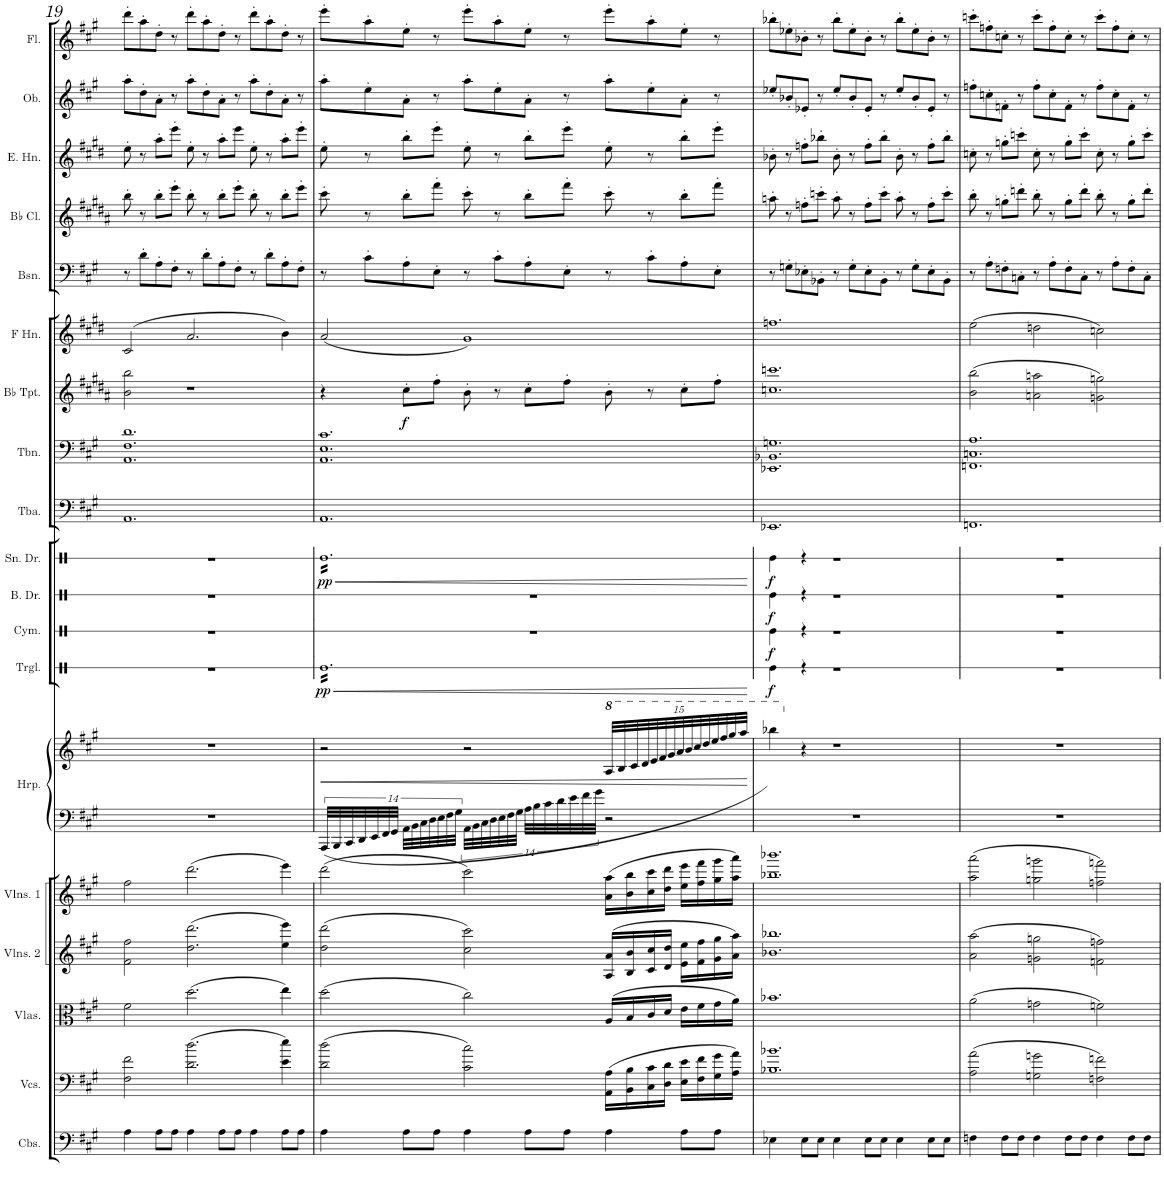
**kern	**kern	**kern	**kern	**kern	**kern	**kern	**dynam	**kern	**dynam	**kern	**dynam	**kern	**dynam	**kern	**dynam	**kern	**kern	**kern	**dynam	**kern	**kern	**kern	**kern	**kern	**kern
*part19	*part18	*part17	*part16	*part15	*part14	*part14	*part14	*part13	*part13	*part12	*part12	*part11	*part11	*part10	*part10	*part9	*part8	*part7	*part7	*part6	*part5	*part4	*part3	*part2	*part1
*staff20	*staff19	*staff18	*staff17	*staff16	*staff15	*staff14	*staff14/15	*staff13	*staff13	*staff12	*staff12	*staff11	*staff11	*staff10	*staff10	*staff9	*staff8	*staff7	*staff7	*staff6	*staff5	*staff4	*staff3	*staff2	*staff1
*I"Contrabasses	*I"Violoncellos	*I"Violas	*I"Violins 2	*I"Violins 1	*I"Harp	*	*	*I"Triangle	*	*I"Cymbal	*	*I"Bass Drum	*	*I"Snare Drum	*	*I"Tuba	*I"Trombone	*I"Bb Trumpet	*	*I"F Horn	*I"Bassoon	*I"Bb Clarinet	*I"English Horn	*I"Oboe	*I"Flute
*I'Cbs.	*I'Vcs.	*I'Vlas.	*I'Vlns. 2	*I'Vlns. 1	*I'Hrp.	*	*	*I'Trgl.	*	*I'Cym.	*	*I'B. Dr.	*	*I'Sn. Dr.	*	*I'Tba.	*I'Tbn.	*I'Bb Tpt.	*	*I'F Hn.	*I'Bsn.	*I'Bb Cl.	*I'E. Hn.	*I'Ob.	*I'Fl.
!!LO:PB:g=z
*clefF4	*clefF4	*clefC3	*clefG2	*clefG2	*clefF4	*clefG2	*	*clefX	*	*clefX	*	*clefX	*	*clefX	*	*clefF4	*clefF4	*clefG2	*	*clefG2	*clefF4	*clefG2	*clefG2	*clefG2	*clefG2
*Trd7c12	*	*	*	*	*	*	*	*	*	*	*	*	*	*	*	*	*	*Trd1c2	*	*Trd4c7	*	*Trd1c2	*Trd4c7	*	*
*k[f#c#g#]	*k[f#c#g#]	*k[f#c#g#]	*k[f#c#g#]	*k[f#c#g#]	*k[f#c#g#]	*k[f#c#g#]	*	*k[]	*	*k[]	*	*k[]	*	*k[]	*	*k[f#c#g#]	*k[f#c#g#]	*k[f#c#g#d#a#]	*	*k[f#c#g#d#]	*k[f#c#g#]	*k[f#c#g#d#a#]	*k[f#c#g#d#]	*k[f#c#g#]	*k[f#c#g#]
*M3/2	*M3/2	*M3/2	*M3/2	*M3/2	*M3/2	*M3/2	*	*M3/2	*	*M3/2	*	*M3/2	*	*M3/2	*	*M3/2	*M3/2	*M3/2	*	*M3/2	*M3/2	*M3/2	*M3/2	*M3/2	*M3/2
=19	=19	=19	=19	=19	=19	=19	=19	=19	=19	=19	=19	=19	=19	=19	=19	=19	=19	=19	=19	=19	=19	=19	=19	=19	=19
4A\	2F#\ 2f#\	2f#\	2f#\ 2ff#\	2ff#\	1.r	1.r	.	1.r	.	1.r	.	1.r	.	1.r	.	1.AA	1.AA 1.F# 1.d	2b\ 2bb\	.	(2c#/	8r	8bb'\	8ee'\	8aa'\L	8ddd'\L
.	.	.	.	.	.	.	.	.	.	.	.	.	.	.	.	.	.	.	.	.	8d'\L	8r	8r	8dd'\	8aa'\
8A\L	.	.	.	.	.	.	.	.	.	.	.	.	.	.	.	.	.	.	.	.	8A'\	8bb'\L	8aa'\L	8a'\J	8dd'\J
8A\J	.	.	.	.	.	.	.	.	.	.	.	.	.	.	.	.	.	.	.	.	8F#'\J	8eee'\J	8eee'\J	8r	8r
4A\	(2.d\ 2.dd\	(2.dd\	(2.dd\ 2.ddd\	(2.ddd\	.	.	.	.	.	.	.	.	.	.	.	.	.	1r	.	2.a/	8r	8bb'\	8ee'\	8aa'\L	8ddd'\L
.	.	.	.	.	.	.	.	.	.	.	.	.	.	.	.	.	.	.	.	.	8d'\L	8r	8r	8dd'\	8aa'\
8A\L	.	.	.	.	.	.	.	.	.	.	.	.	.	.	.	.	.	.	.	.	8A'\	8bb'\L	8aa'\L	8a'\J	8dd'\J
8A\J	.	.	.	.	.	.	.	.	.	.	.	.	.	.	.	.	.	.	.	.	8F#'\J	8eee'\J	8eee\J	8r	8r
4A\	.	.	.	.	.	.	.	.	.	.	.	.	.	.	.	.	.	.	.	.	8r	8bb'\	8ee'\	8aa'\L	8ddd'\L
.	.	.	.	.	.	.	.	.	.	.	.	.	.	.	.	.	.	.	.	.	8d'\L	8r	8r	8dd'\	8aa'\
8A\L	4e\ 4ee\)	4ee\)	4ee\ 4eee\)	4eee\)	.	.	.	.	.	.	.	.	.	.	.	.	.	.	.	4b\)	8A'\	8bb'\L	8aa'\L	8a'\J	8dd'\J
8A\J	.	.	.	.	.	.	.	.	.	.	.	.	.	.	.	.	.	.	.	.	8F#'\J	8eee'\J	8eee'\J	8r	8r
=20	=20	=20	=20	=20	=20	=20	=20	=20	=20	=20	=20	=20	=20	=20	=20	=20	=20	=20	=20	=20	=20	=20	=20	=20	=20
!	!	!	!	!	!	!	!LO:HP:b	!	!LO:HP:b	!	!	!	!	!	!LO:HP:b	!	!	!	!	!	!	!	!	!	!
!	!	!	!	!	!	!	!	!	!LO:DY:n=1:b	!	!	!	!	!	!LO:DY:n=1:b	!	!	!	!	!	!	!	!	!	!
*	*	*	*	*	*	*	*	*tremolo	*	*	*	*	*	*	*	*	*	*	*	*	*	*	*	*	*
*	*	*	*	*	*	*	*	*	*	*	*	*	*	*tremolo	*	*	*	*	*	*	*	*	*	*	*
4A\	(2d\ 2dd\	(2dd\	(2dd\ 2ddd\	(2ddd\	(28AAA/LLL	2r	<	16ReLL	< pp	1.r	.	1.r	.	16ReLL	< pp	1.AA	1.AA 1.E 1.c#	4r	.	(2a/	8r	8ccc#'\	8ee'\	8aa'\L	8eee'\L
.	.	.	.	.	28BBB/	.	.	.	.	.	.	.	.	.	.	.	.	.	.	.	.	.	.	.	.
.	.	.	.	.	.	.	.	16Re	.	.	.	.	.	16Re	.	.	.	.	.	.	.	.	.	.	.
.	.	.	.	.	28CC#/	.	.	.	.	.	.	.	.	.	.	.	.	.	.	.	.	.	.	.	.
.	.	.	.	.	28DD/	.	.	.	.	.	.	.	.	.	.	.	.	.	.	.	.	.	.	.	.
.	.	.	.	.	.	.	.	16Re	.	.	.	.	.	16Re	.	.	.	.	.	.	8c#'\L	8r	8r	8ee'\	8aa'\
.	.	.	.	.	28EE/	.	.	.	.	.	.	.	.	.	.	.	.	.	.	.	.	.	.	.	.
.	.	.	.	.	28FF#/	.	.	.	.	.	.	.	.	.	.	.	.	.	.	.	.	.	.	.	.
.	.	.	.	.	.	.	.	16Re	.	.	.	.	.	16Re	.	.	.	.	.	.	.	.	.	.	.
.	.	.	.	.	28GG#/JJJ	.	.	.	.	.	.	.	.	.	.	.	.	.	.	.	.	.	.	.	.
!	!	!	!	!	!	!	!	!	!	!	!	!	!	!	!	!	!	!	!LO:DY:b	!	!	!	!	!	!
8A\L	.	.	.	.	28AA\LLL	.	.	16Re	.	.	.	.	.	16Re	.	.	.	2r	f	.	8A'\	8bb'\L	8bb'\L	8a'\J	8ee'\J
.	.	.	.	.	28BB\	.	.	.	.	.	.	.	.	.	.	.	.	.	.	.	.	.	.	.	.
.	.	.	.	.	.	.	.	16Re	.	.	.	.	.	16Re	.	.	.	.	.	.	.	.	.	.	.
.	.	.	.	.	28C#\	.	.	.	.	.	.	.	.	.	.	.	.	.	.	.	.	.	.	.	.
.	.	.	.	.	28D\	.	.	.	.	.	.	.	.	.	.	.	.	.	.	.	.	.	.	.	.
8A\J	.	.	.	.	.	.	.	16Re	.	.	.	.	.	16Re	.	.	.	.	.	.	8E'\J	8fff#'\J	8eee'\J	8r	8r
.	.	.	.	.	28E\	.	.	.	.	.	.	.	.	.	.	.	.	.	.	.	.	.	.	.	.
.	.	.	.	.	28F#\	.	.	.	.	.	.	.	.	.	.	.	.	.	.	.	.	.	.	.	.
.	.	.	.	.	.	.	.	16Re	.	.	.	.	.	16Re	.	.	.	.	.	.	.	.	.	.	.
.	.	.	.	.	28G#\JJJ	.	.	.	.	.	.	.	.	.	.	.	.	.	.	.	.	.	.	.	.
4A\	2c#\ 2cc#\)	2cc#\)	2cc#\ 2ccc#\)	2ccc#\)	28AA\LLL	2r	.	16Re	.	.	.	.	.	16Re	.	.	.	.	.	1g#)	8r	8ccc#'\	8ee'\	8aa'\L	8eee'\L
.	.	.	.	.	28BB\	.	.	.	.	.	.	.	.	.	.	.	.	.	.	.	.	.	.	.	.
.	.	.	.	.	.	.	.	16Re	.	.	.	.	.	16Re	.	.	.	.	.	.	.	.	.	.	.
.	.	.	.	.	28C#\	.	.	.	.	.	.	.	.	.	.	.	.	.	.	.	.	.	.	.	.
.	.	.	.	.	28D\	.	.	.	.	.	.	.	.	.	.	.	.	.	.	.	.	.	.	.	.
.	.	.	.	.	.	.	.	16Re	.	.	.	.	.	16Re	.	.	.	.	.	.	8c#'\L	8r	8r	8ee'\	8aa'\
.	.	.	.	.	28E\	.	.	.	.	.	.	.	.	.	.	.	.	.	.	.	.	.	.	.	.
.	.	.	.	.	28F#\	.	.	.	.	.	.	.	.	.	.	.	.	.	.	.	.	.	.	.	.
.	.	.	.	.	.	.	.	16Re	.	.	.	.	.	16Re	.	.	.	.	.	.	.	.	.	.	.
.	.	.	.	.	28G#\JJJ	.	.	.	.	.	.	.	.	.	.	.	.	.	.	.	.	.	.	.	.
8A\L	.	.	.	.	28A\LLL	.	.	16Re	.	.	.	.	.	16Re	.	.	.	8cc#'\L	.	.	8A'\	8bb'\L	8bb'\L	8a'\J	8ee'\J
.	.	.	.	.	28B\	.	.	.	.	.	.	.	.	.	.	.	.	.	.	.	.	.	.	.	.
.	.	.	.	.	.	.	.	16Re	.	.	.	.	.	16Re	.	.	.	.	.	.	.	.	.	.	.
.	.	.	.	.	28c#\	.	.	.	.	.	.	.	.	.	.	.	.	.	.	.	.	.	.	.	.
.	.	.	.	.	28d\	.	.	.	.	.	.	.	.	.	.	.	.	.	.	.	.	.	.	.	.
8A\J	.	.	.	.	.	.	.	16Re	.	.	.	.	.	16Re	.	.	.	8ff#'\J	.	.	8E'\J	8fff#'\J	8eee'\J	8r	8r
.	.	.	.	.	28e\	.	.	.	.	.	.	.	.	.	.	.	.	.	.	.	.	.	.	.	.
.	.	.	.	.	28f#\	.	.	.	.	.	.	.	.	.	.	.	.	.	.	.	.	.	.	.	.
.	.	.	.	.	.	.	.	16Re	.	.	.	.	.	16Re	.	.	.	.	.	.	.	.	.	.	.
.	.	.	.	.	28g#\JJJ	.	.	.	.	.	.	.	.	.	.	.	.	.	.	.	.	.	.	.	.
*	*	*	*	*	*	*8va	*	*	*	*	*	*	*	*	*	*	*	*	*	*	*	*	*	*	*
*	*	*	*	*	*	*Xbrackettup	*	*	*	*	*	*	*	*	*	*	*	*	*	*	*	*	*	*	*
4A\	(16AA\ 16A\LL	(16A/LL	(16A/ 16a/LL	(16a\ 16aa\LL	2r	30a/LLL	.	16Re	.	.	.	.	.	16Re	.	.	.	8b'\	.	.	8r	8ccc#'\	8ee'\	8aa'\L	8eee'\L
.	.	.	.	.	.	30b/	.	.	.	.	.	.	.	.	.	.	.	.	.	.	.	.	.	.	.
.	16BB\ 16B\	16B/	16B/ 16b/	16b\ 16bb\	.	.	.	16Re	.	.	.	.	.	16Re	.	.	.	.	.	.	.	.	.	.	.
.	.	.	.	.	.	30cc#/	.	.	.	.	.	.	.	.	.	.	.	.	.	.	.	.	.	.	.
.	.	.	.	.	.	30dd/	.	.	.	.	.	.	.	.	.	.	.	.	.	.	.	.	.	.	.
.	16C#\ 16c#\	16c#/	16c#/ 16cc#/	16cc#\ 16ccc#\	.	.	.	16Re	.	.	.	.	.	16Re	.	.	.	8r	.	.	8c#'\L	8r	8r	8ee'\	8aa'\
.	.	.	.	.	.	30ee/	.	.	.	.	.	.	.	.	.	.	.	.	.	.	.	.	.	.	.
.	.	.	.	.	.	30ff#/	.	.	.	.	.	.	.	.	.	.	.	.	.	.	.	.	.	.	.
.	16D\ 16d\JJ	16d/JJ	16d/ 16dd/JJ	16dd\ 16ddd\JJ	.	.	.	16Re	.	.	.	.	.	16Re	.	.	.	.	.	.	.	.	.	.	.
.	.	.	.	.	.	30gg#/	.	.	.	.	.	.	.	.	.	.	.	.	.	.	.	.	.	.	.
.	.	.	.	.	.	30aa/	.	.	.	.	.	.	.	.	.	.	.	.	.	.	.	.	.	.	.
8A\L	16E\ 16e\LL	16e\LL	16e\ 16ee\LL	16ee\ 16eee\LL	.	.	.	16Re	.	.	.	.	.	16Re	.	.	.	8cc#'\L	.	.	8A'\	8bb'\L	8bb'\L	8a'\J	8ee'\J
.	.	.	.	.	.	30bb/	.	.	.	.	.	.	.	.	.	.	.	.	.	.	.	.	.	.	.
.	.	.	.	.	.	30ccc#/	.	.	.	.	.	.	.	.	.	.	.	.	.	.	.	.	.	.	.
.	16F#\ 16f#\	16f#\	16f#\ 16ff#\	16ff#\ 16fff#\	.	.	.	16Re	.	.	.	.	.	16Re	.	.	.	.	.	.	.	.	.	.	.
.	.	.	.	.	.	30ddd/	.	.	.	.	.	.	.	.	.	.	.	.	.	.	.	.	.	.	.
.	.	.	.	.	.	30eee/	.	.	.	.	.	.	.	.	.	.	.	.	.	.	.	.	.	.	.
8A\J	16G#\ 16g#\	16g#\	16g#\ 16gg#\	16gg#\ 16ggg#\	.	.	.	16Re	.	.	.	.	.	16Re	.	.	.	8ff#'\J	.	.	8E'\J	8fff#'\J	8eee'\J	8r	8r
.	.	.	.	.	.	30fff#/	.	.	.	.	.	.	.	.	.	.	.	.	.	.	.	.	.	.	.
.	.	.	.	.	.	30ggg#/	.	.	.	.	.	.	.	.	.	.	.	.	.	.	.	.	.	.	.
.	16A\ 16a\JJ)	16a\JJ)	16a\ 16aa\JJ)	16aa\ 16aaa\JJ)	.	.	.	16ReJJ	.	.	.	.	.	16ReJJ	.	.	.	.	.	.	.	.	.	.	.
*	*	*	*	*	*	*	*	*	*	*	*	*	*	*Xtremolo	*	*	*	*	*	*	*	*	*	*	*
*	*	*	*	*	*	*	*	*Xtremolo	*	*	*	*	*	*	*	*	*	*	*	*	*	*	*	*	*
.	.	.	.	.	.	30aaa/JJJ	.	.	.	.	.	.	.	.	.	.	.	.	.	.	.	.	.	.	.
2ryy	2ryy	2ryy	2ryy	2ryy	2ryy	2ryy	[	2ryy	[	2ryy	.	2ryy	.	2ryy	[	2ryy	2ryy	8b'\	.	2ryy	2ryy	2ryy	2ryy	2ryy	2ryy
.	.	.	.	.	.	.	.	.	.	.	.	.	.	.	.	.	.	8r	.	.	.	.	.	.	.
.	.	.	.	.	.	.	.	.	.	.	.	.	.	.	.	.	.	8cc#'\L	.	.	.	.	.	.	.
.	.	.	.	.	.	.	.	.	.	.	.	.	.	.	.	.	.	8ff#'\J	.	.	.	.	.	.	.
=21	=21	=21	=21	=21	=21	=21	=21	=21	=21	=21	=21	=21	=21	=21	=21	=21	=21	=21	=21	=21	=21	=21	=21	=21	=21
!	!	!	!	!	!	!	!	!	!LO:DY:b	!	!LO:DY:b	!	!LO:DY:b	!	!LO:DY:b	!	!	!	!	!	!	!	!	!	!
4E-X\	1.B-X 1.b-X	1.b-X	1.b-X 1.bb-X	1.bb-X 1.bbb-X	1.r	4bbb-X\)	.	4Re\	f	4Re\	f	4Re\	f	4Re\	f	1.EE-X	1.EE-X 1.BB-X 1.Gn	1.ccn 1.cccn	.	1.ffn	8r	8aan'\	8b-X'\	8ee-X'/L	8bb-X'\L
.	.	.	.	.	.	.	.	.	.	.	.	.	.	.	.	.	.	.	.	.	8Gn'\L	8r	8r	8b-X'/	8ee-X'\
*	*	*	*	*	*	*X8va	*	*	*	*	*	*	*	*	*	*	*	*	*	*	*	*	*	*	*
8E-\L	.	.	.	.	.	4r	.	4r	.	4r	.	4r	.	4r	.	.	.	.	.	.	8E-X'\	8ffn'\L	8ffn'\L	8e-X'/J	8b-X'\J
8E-\J	.	.	.	.	.	.	.	.	.	.	.	.	.	.	.	.	.	.	.	.	8BB-X'\J	8cccn'\J	8bb-X'\J	8r	8r
4E-\	.	.	.	.	.	1r	.	1r	.	1r	.	1r	.	1r	.	.	.	.	.	.	8r	8aa'\	8b-'\	8ee-'/L	8bb-'\L
.	.	.	.	.	.	.	.	.	.	.	.	.	.	.	.	.	.	.	.	.	8G'\L	8r	8r	8b-'/	8ee-'\
8E-\L	.	.	.	.	.	.	.	.	.	.	.	.	.	.	.	.	.	.	.	.	8E-'\	8ff'\L	8ff'\L	8e-'/J	8b-'\J
8E-\J	.	.	.	.	.	.	.	.	.	.	.	.	.	.	.	.	.	.	.	.	8BB-'\J	8ccc'\J	8bb-'\J	8r	8r
4E-\	.	.	.	.	.	.	.	.	.	.	.	.	.	.	.	.	.	.	.	.	8r	8aa'\	8b-'\	8ee-'/L	8bb-'\L
.	.	.	.	.	.	.	.	.	.	.	.	.	.	.	.	.	.	.	.	.	8G'\L	8r	8r	8b-'/	8ee-'\
8E-\L	.	.	.	.	.	.	.	.	.	.	.	.	.	.	.	.	.	.	.	.	8E-'\	8ff'\L	8ff'\L	8e-'/J	8b-'\J
8E-\J	.	.	.	.	.	.	.	.	.	.	.	.	.	.	.	.	.	.	.	.	8BB-'\J	8ccc'\J	8bb-'\J	8r	8r
=22	=22	=22	=22	=22	=22	=22	=22	=22	=22	=22	=22	=22	=22	=22	=22	=22	=22	=22	=22	=22	=22	=22	=22	=22	=22
4Fn\	(2A\ 2a\	(2a\	(2a\ 2aa\	(2aa\ 2aaa\	1.r	1.r	.	1.r	.	1.r	.	1.r	.	1.r	.	1.FFn	1.FFn 1.Cn 1.A	(2b\ 2bb\	.	(2ee\	8r	8bb'\	8ccn'\	8ffn'\L	8cccn'\L
.	.	.	.	.	.	.	.	.	.	.	.	.	.	.	.	.	.	.	.	.	8A'\L	8r	8r	8ccn'\	8ffn'\
8F\L	.	.	.	.	.	.	.	.	.	.	.	.	.	.	.	.	.	.	.	.	8Fn'\	8ggn'\L	8ggn'\L	8fn'\J	8ccn'\J
8F\J	.	.	.	.	.	.	.	.	.	.	.	.	.	.	.	.	.	.	.	.	8Cn'\J	8dddn'\J	8cccn'\J	8r	8r
4F\	2Gn\ 2gn\	2gn\	2gn\ 2ggn\	2ggn\ 2gggn\	.	.	.	.	.	.	.	.	.	.	.	.	.	2an\ 2aan\	.	2ddn\	8r	8bb'\	8cc'\	8ff'\L	8ccc'\L
.	.	.	.	.	.	.	.	.	.	.	.	.	.	.	.	.	.	.	.	.	8A'\L	8r	8r	8cc'\	8ff'\
8F\L	.	.	.	.	.	.	.	.	.	.	.	.	.	.	.	.	.	.	.	.	8F'\	8gg'\L	8gg'\L	8f'\J	8cc'\J
8F\J	.	.	.	.	.	.	.	.	.	.	.	.	.	.	.	.	.	.	.	.	8C'\J	8ddd'\J	8ccc'\J	8r	8r
4F\	2Fn\ 2fn\)	2fn\)	2fn\ 2ffn\)	2ffn\ 2fffn\)	.	.	.	.	.	.	.	.	.	.	.	.	.	2gn\ 2ggn\)	.	2ccn\)	8r	8bb'\	8cc'\	8ff'\L	8ccc'\L
.	.	.	.	.	.	.	.	.	.	.	.	.	.	.	.	.	.	.	.	.	8A'\L	8r	8r	8cc'\	8ff'\
8F\L	.	.	.	.	.	.	.	.	.	.	.	.	.	.	.	.	.	.	.	.	8F'\	8gg'\L	8gg'\L	8f'\J	8cc'\J
8F\J	.	.	.	.	.	.	.	.	.	.	.	.	.	.	.	.	.	.	.	.	8C'\J	8ddd'\J	8ccc'\J	8r	8r
=	=	=	=	=	=	=	=	=	=	=	=	=	=	=	=	=	=	=	=	=	=	=	=	=	=
*-	*-	*-	*-	*-	*-	*-	*-	*-	*-	*-	*-	*-	*-	*-	*-	*-	*-	*-	*-	*-	*-	*-	*-	*-	*-
